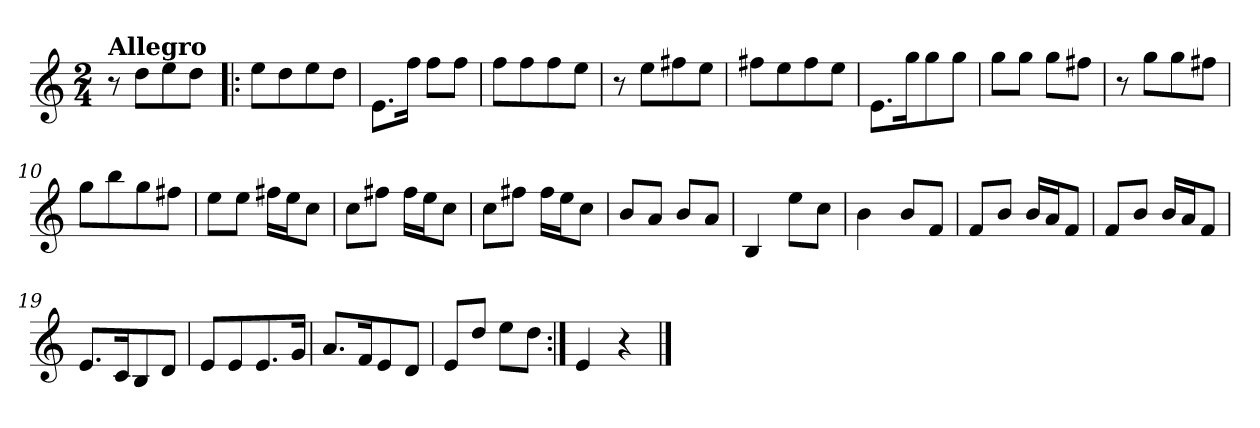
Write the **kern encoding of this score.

**kern
*part1
*staff1
*clefG2
*k[]
*C:
*M2/4
=1
!LO:TX:a:B:t=Allegro
8r
8ddL
8ee
8ddJ
=2!|:
8eeL
8dd
8ee
8ddJ
=3
8.eL
16ffJk
8ffL
8ffJ
=4
8ffL
8ff
8ff
8eeJ
=5
8r
8eeL
8ff#X
8eeJ
=6
8ff#XL
8ee
8ff#
8eeJ
=7
8.eL
16ggK
8gg
8ggJ
=8
8ggL
8ggJ
8ggL
8ff#XJ
=9
8r
8ggL
8gg
8ff#XJ
=10
8ggL
8bb
8gg
8ff#XJ
=11
8eeL
8eeJ
16ff#XLL
16eeJ
8ccJ
=12
8ccL
8ff#XJ
16ff#LL
16eeJ
8ccJ
=13
8ccL
8ff#XJ
16ff#LL
16eeJ
8ccJ
=14
8bL
8aJ
8bL
8aJ
=15
4B
8eeL
8ccJ
=16
4b
8bL
8fJ
=17
8fL
8bJ
16bLL
16aJ
8fJ
=18
8fL
8bJ
16bLL
16aJ
8fJ
=19
8.eL
16cK
8B
8dJ
=20
8eL
8e
8.e
16gJk
=21
8.aL
16fK
8e
8dJ
=22
8eL
8ddJ
8eeL
8ddJ
=23:|!
4e
4r
==
*-
